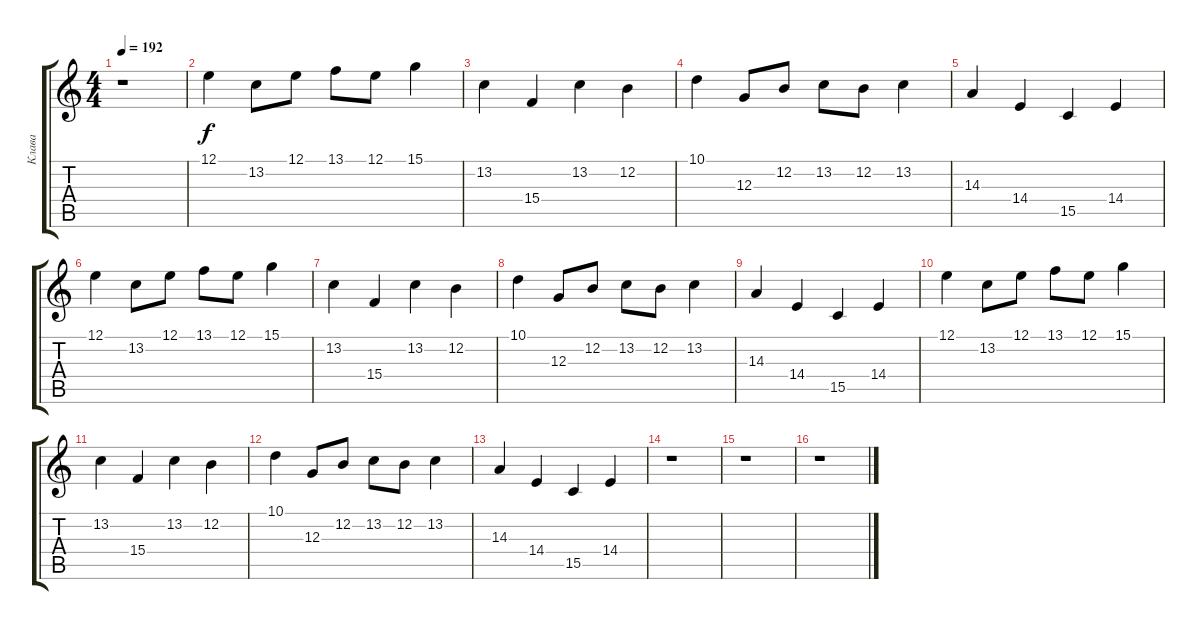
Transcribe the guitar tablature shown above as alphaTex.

\track ("Клава" "Клава") {instrument fx4atmosphere}
\staff {score tabs}
\tuning (E4 B3 G3 D3 A2 E2) {hide}
\ts (4 4)
\tempo 192
\clef g2
\ks c
r.1{dy f instrument fx4atmosphere} |
12.1.4 13.2.8 12.1.8 13.1.8 12.1.8 15.1.4 |
13.2.4 15.4.4 13.2.4 12.2.4 |
10.1.4 12.3.8 12.2.8 13.2.8 12.2.8 13.2.4 |
14.3.4 14.4.4 15.5.4 14.4.4 |
12.1.4 13.2.8 12.1.8 13.1.8 12.1.8 15.1.4 |
13.2.4 15.4.4 13.2.4 12.2.4 |
10.1.4 12.3.8 12.2.8 13.2.8 12.2.8 13.2.4 |
14.3.4 14.4.4 15.5.4 14.4.4 |
12.1.4 13.2.8 12.1.8 13.1.8 12.1.8 15.1.4 |
13.2.4 15.4.4 13.2.4 12.2.4 |
10.1.4 12.3.8 12.2.8 13.2.8 12.2.8 13.2.4 |
14.3.4 14.4.4 15.5.4 14.4.4 |
r.1 |
r.1 |
r.1
